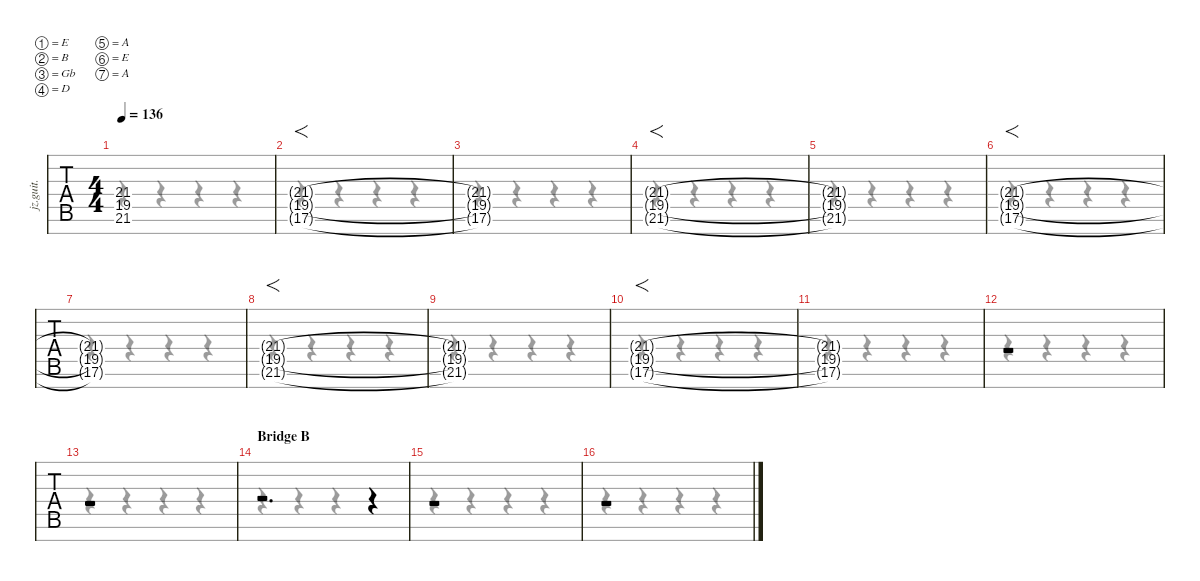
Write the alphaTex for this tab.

\defaultSystemsLayout 4
\hideDynamics
\bracketExtendMode nobrackets
\track ("Clean Guitar 2" "jz.guit.") {instrument electricguitarjazz}
\staff {tabs}
\tuning (E4 B3 Gb3 D3 A2 E2 A1)
\voice
\ts (4 4)
\tempo 136
\clef g2
\ks c
(21.4{t} 19.5{t} 21.6{t acc #}).1{dy mf beam Up} |
(21.4{g} 19.5{g} 17.6{g}).1{f dy f beam Up} |
(21.4{t} 19.5{t} 17.6{t}).1{dy mf beam Up} |
(21.4{g} 19.5{g} 21.6{g acc #}).1{f dy f beam Up} |
(21.4{t} 19.5{t} 21.6{t acc #}).1{dy mf beam Up} |
(21.4{g} 19.5{g} 17.6{g}).1{f dy f beam Up} |
(21.4{t} 19.5{t} 17.6{t}).1{dy mf beam Up} |
(21.4{g} 19.5{g} 21.6{g acc #}).1{f dy f beam Up} |
(21.4{t} 19.5{t} 21.6{t acc #}).1{dy mf beam Up} |
(21.4{g} 19.5{g} 17.6{g}).1{f dy f beam Up} |
(21.4{t} 19.5{t} 17.6{t}).1{dy mf beam Up} |
r.1{beam Up} |
r.1{beam Up} |
\section ("" "Bridge B")
r.2{d beam Up} r.4{beam Up} |
r.1{beam Up} |
r.1{beam Up}
\voice
\clef g2
\ottava regular
\simile none
\ks c
r.4{dy mf beam Down} r.4{beam Down} r.4{beam Down} r.4{beam Down} |
r.4{beam Down} r.4{beam Down} r.4{beam Down} r.4{beam Down} |
r.4{beam Down} r.4{beam Down} r.4{beam Down} r.4{beam Down} |
r.4{beam Down} r.4{beam Down} r.4{beam Down} r.4{beam Down} |
r.4{beam Down} r.4{beam Down} r.4{beam Down} r.4{beam Down} |
r.4{beam Down} r.4{beam Down} r.4{beam Down} r.4{beam Down} |
r.4{beam Down} r.4{beam Down} r.4{beam Down} r.4{beam Down} |
r.4{beam Down} r.4{beam Down} r.4{beam Down} r.4{beam Down} |
r.4{beam Down} r.4{beam Down} r.4{beam Down} r.4{beam Down} |
r.4{beam Down} r.4{beam Down} r.4{beam Down} r.4{beam Down} |
r.4{beam Down} r.4{beam Down} r.4{beam Down} r.4{beam Down} |
r.4{beam Down} r.4{beam Down} r.4{beam Down} r.4{beam Down} |
r.4{beam Down} r.4{beam Down} r.4{beam Down} r.4{beam Down} |
r.4{beam Down} r.4{beam Down} r.4{beam Down} r.4{beam Down} |
r.4{beam Down} r.4{beam Down} r.4{beam Down} r.4{beam Down} |
r.4{beam Down} r.4{beam Down} r.4{beam Down} r.4{beam Down}
